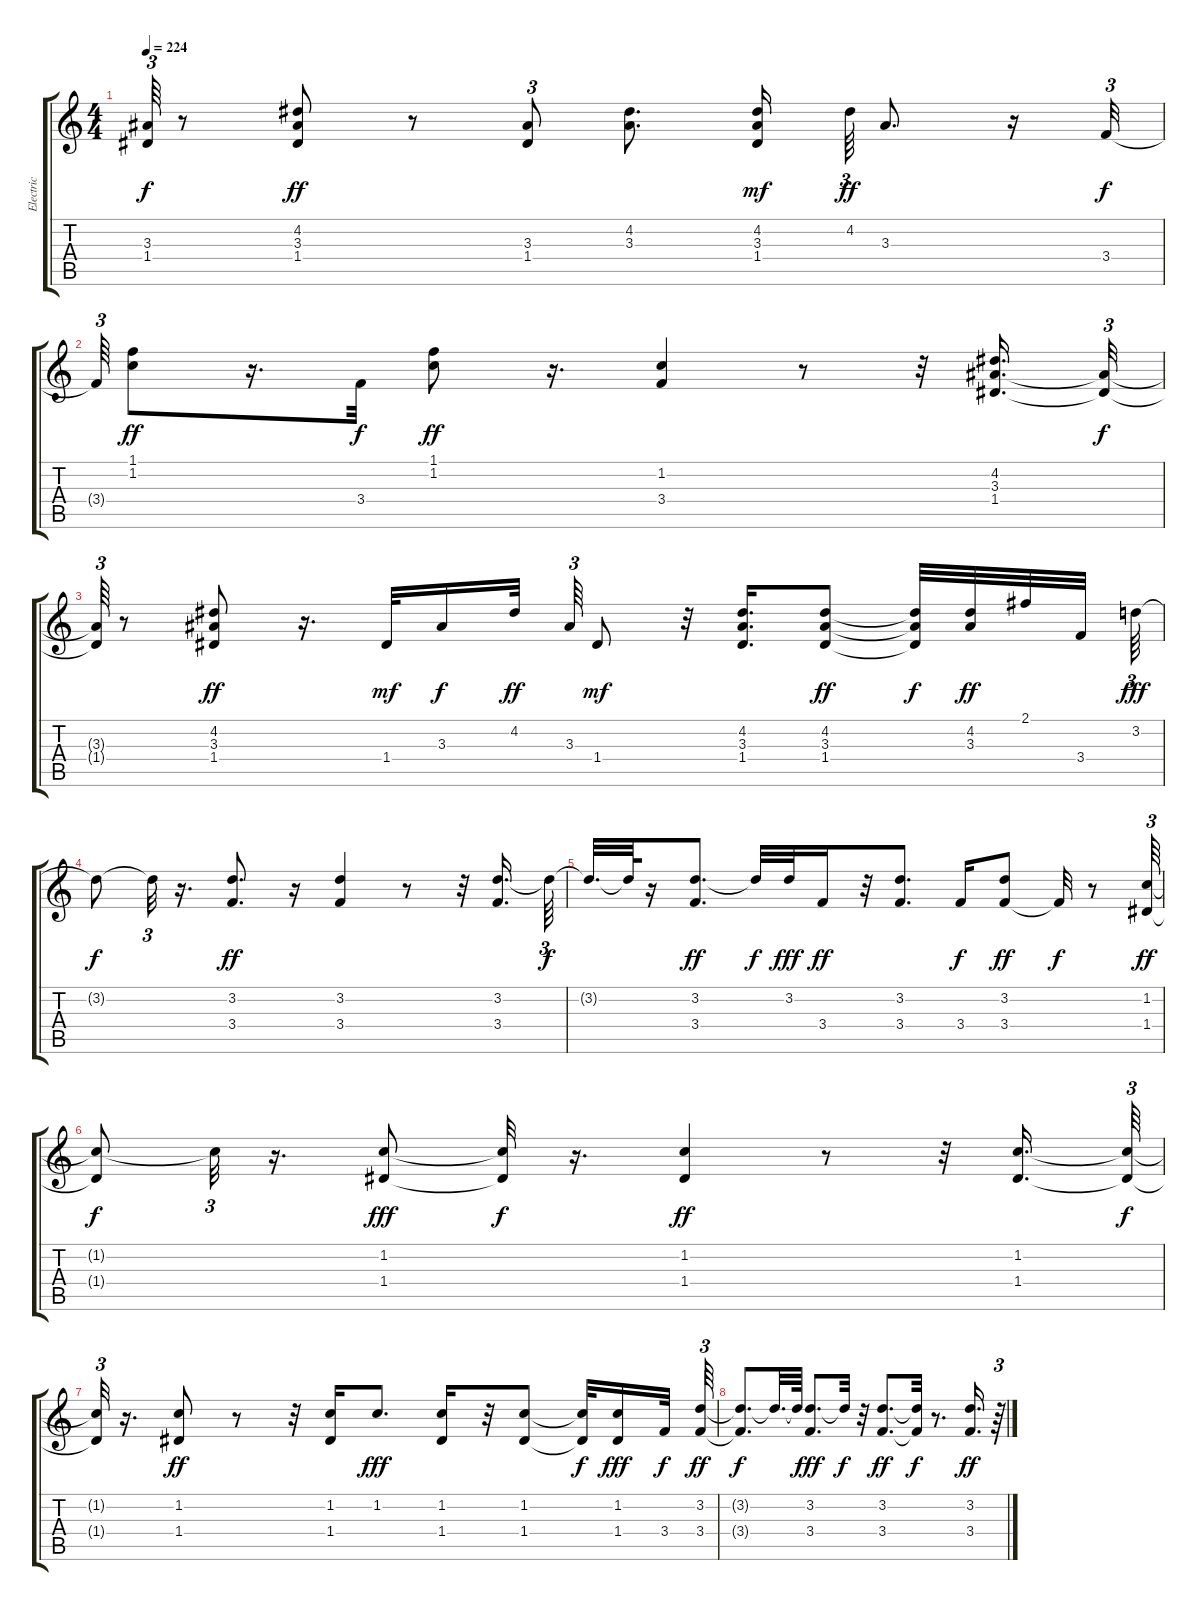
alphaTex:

\track ("Electric" "Electric") {instrument electricguitarclean}
\staff {score tabs}
\tuning (E4 B3 G3 D3 A2 E2) {hide}
\ts (4 4)
\tempo 224
\clef g2
\ks c
(3.3{t} 1.4{t}).64{tu (3 2) dy f} r.8 (4.2 3.3 1.4).8{dy ff} r.8 (3.3 1.4).8{tu (3 2)} (4.2 3.3).8{d} (4.2 3.3 1.4).16{dy mf beam splitsecondary} 4.2.64{tu (3 2) dy ff} 3.3.8{d} r.16 3.4.32{tu (3 2) dy f} |
3.4{t}.64{tu (3 2)} (1.1 1.2).8{dy ff} r.16{d} 3.4.32{dy f} (1.1 1.2).8{dy ff} r.16{d} (1.2 3.4).4 r.8 r.32 (4.2 3.3 1.4).16{d} (3.3{t} 1.4{t}).32{tu (3 2) dy f} |
(3.3{t} 1.4{t}).64{tu (3 2)} r.8 (4.2 3.3 1.4).8{dy ff} r.16{d} 1.4.32{dy mf} 3.3.16{dy f} 4.2.32{dy ff beam splitsecondary} 3.3.64{tu (3 2)} 1.4.8{dy mf} r.32 (4.2 3.3 1.4).16{d} (4.2 3.3 1.4).8{dy ff} (4.2{t} 3.3{t} 1.4{t}).32{dy f} (4.2 3.3).32{dy ff} 2.1.32 3.4.32{beam splitsecondary} 3.2.64{tu (3 2) dy fff} |
3.2{t}.8{dy f} 3.2{t}.32{tu (3 2)} r.16{d} (3.2 3.4).8{d dy ff} r.16 (3.2 3.4).4 r.8 r.32 (3.2 3.4).16{d} 3.2{t}.64{tu (3 2) dy f} |
3.2{t}.32{d} 3.2{t}.64 r.16 (3.2 3.4).8{d dy ff} 3.2{t}.32{dy f} 3.2.32{dy fff} 3.4.16{dy ff} r.32 (3.2 3.4).8{d} 3.4.16{dy f} (3.2 3.4).8{dy ff} 3.4{t}.32{dy f} r.8 (1.2 1.4).64{tu (3 2) dy ff} |
(1.2{t} 1.4{t}).8{dy f} 1.2{t}.32{tu (3 2)} r.16{d} (1.2 1.4).8{dy fff} (1.2{t} 1.4{t}).32{dy f} r.16{d} (1.2 1.4).4{dy ff} r.8 r.32 (1.2 1.4).16{d} (1.2{t} 1.4{t}).64{tu (3 2) dy f} |
(1.2{t} 1.4{t}).32{tu (3 2)} r.16{d} (1.2 1.4).8{dy ff} r.8 r.32 (1.2 1.4).16 1.2.8{d dy fff} (1.2 1.4).16 r.32 (1.2 1.4).8 (1.2{t} 1.4{t}).32{dy f} (1.2 1.4).16{dy fff} 3.4.32{dy f} (3.2 3.4).64{tu (3 2) dy ff} |
(3.2{t} 3.4{t}).8{d dy f} 3.2{t}.32{d} 3.2{t}.64 (3.2 3.4).8{d dy fff} 3.2{t}.32{dy f} r.32 (3.2 3.4).8{d dy ff} (3.2{t} 3.4{t}).32{dy f} r.8{d} (3.2 3.4).16{d dy ff} r.64{tu (3 2)}
